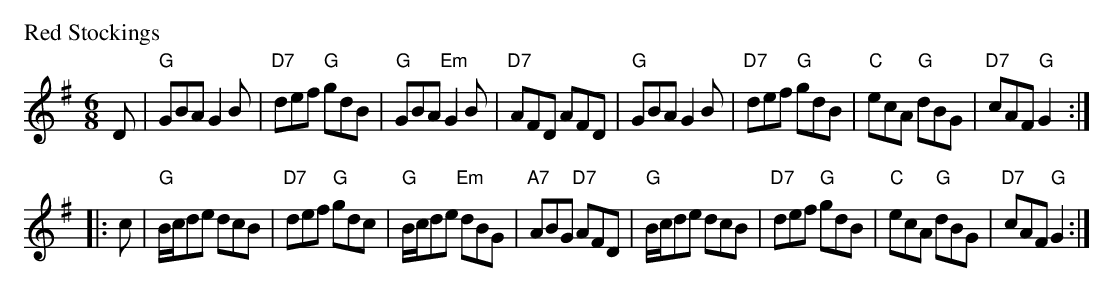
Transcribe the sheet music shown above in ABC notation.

X:1
P: Red Stockings
M: 6/8
L: 1/8
K: G
D \
| "G"GBA G2B | "D7"def "G"gdB | "G"GBA "Em"G2B | "D7"AFD AFD \
| "G"GBA G2B | "D7"def "G"gdB | "C"ecA "G"dBG | "D7"cAF "G"G2 :|
|: c \
| "G"B/c/de dcB | "D7"def "G"gdc | "G"B/c/de "Em"dBG | "A7"ABG "D7"AFD \
| "G"B/c/de dcB | "D7"def "G"gdB | "C"ecA "G"dBG | "D7"cAF "G"G2 :|
